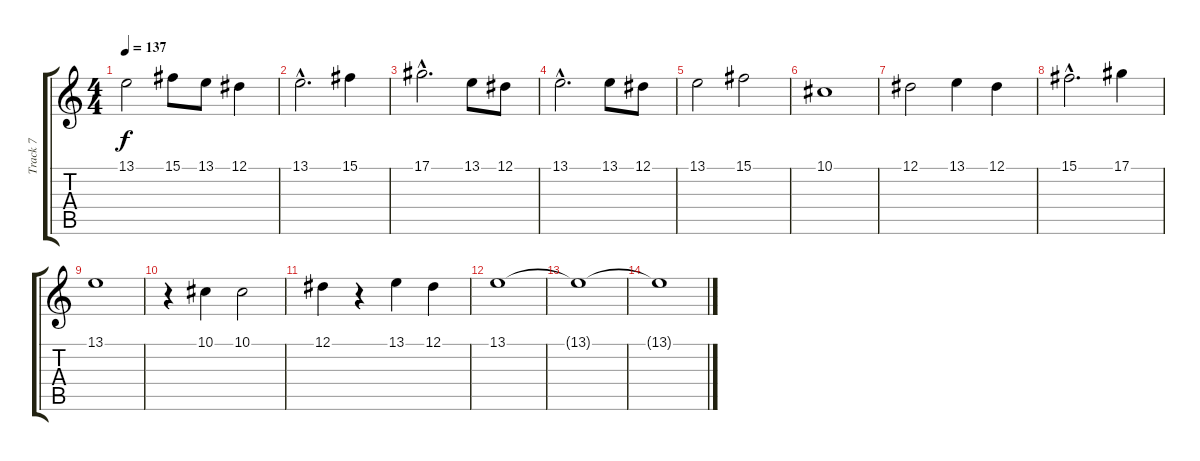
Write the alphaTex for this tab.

\track ("Track 7" "Track 7") {instrument cello}
\staff {score tabs}
\tuning (Eb4 Bb3 Gb3 Db3 Ab2 Eb2) {hide}
\ts (4 4)
\tempo 137
\clef g2
\ks c
13.1.2{dy f} 15.1.8 13.1.8 12.1.4 |
13.1{hac}.2{d} 15.1.4 |
17.1{hac}.2{d} 13.1.8 12.1.8 |
13.1{hac}.2{d} 13.1.8 12.1.8 |
13.1.2 15.1.2 |
10.1.1 |
12.1.2 13.1.4 12.1.4 |
15.1{hac}.2{d} 17.1.4 |
13.1.1 |
r.4 10.1.4 10.1.2 |
12.1.4 r.4 13.1.4 12.1.4 |
13.1.1 |
13.1{t}.1 |
13.1{t}.1
